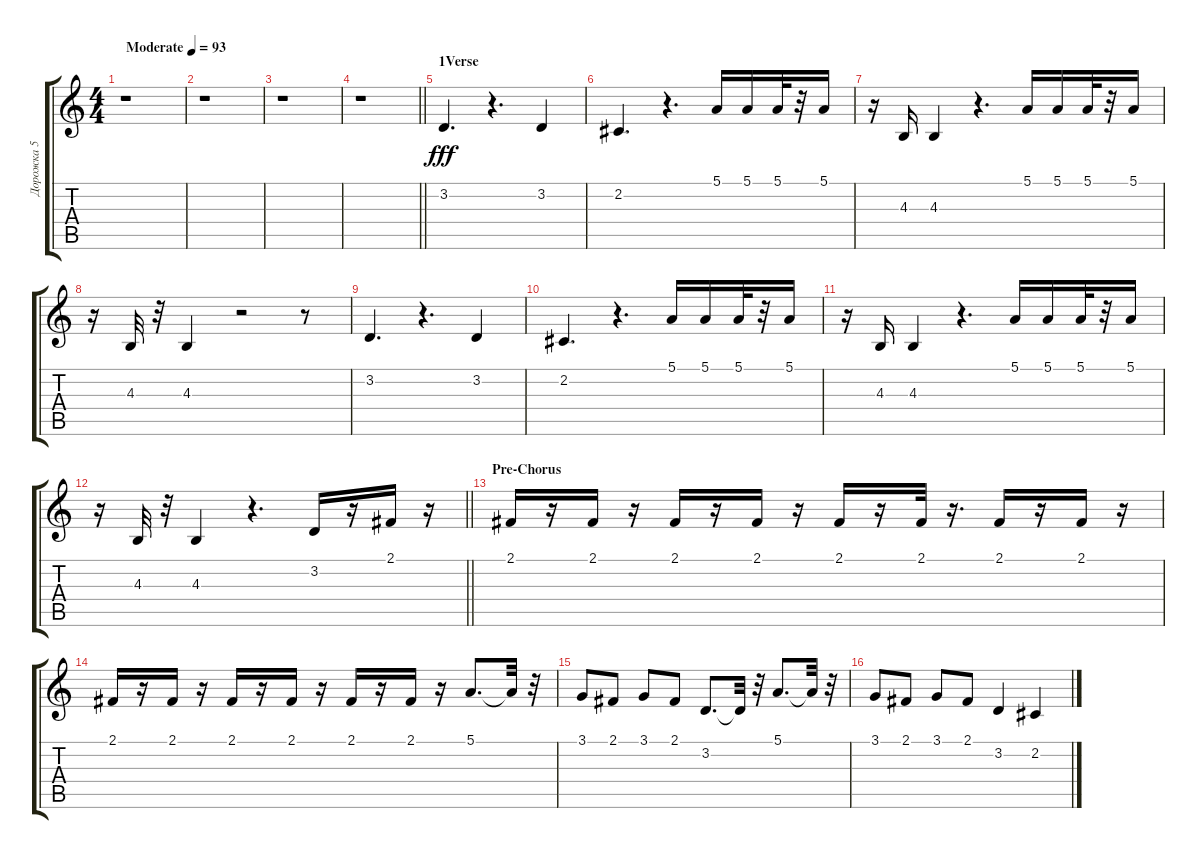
\track ("Дорожка 5" "Дорожка 5") {instrument clarinet}
\staff {score tabs}
\tuning (E4 B3 G3 D3 A2 E2) {hide}
\ts (4 4)
\tempo (93 "Moderate")
\clef g2
\ks c
r.1{dy fff instrument clarinet} |
r.1 |
r.1 |
\barLineRight lightlight
r.1 |
\section ("" "1Verse")
3.2.4{d} r.4{d} 3.2.4 |
2.2.4{d} r.4{d} 5.1.16 5.1.16 5.1.32 r.32 5.1.16 |
r.16 4.3.16 4.3.4 r.4{d} 5.1.16 5.1.16 5.1.32 r.32 5.1.16 |
r.16 4.3.32 r.32 4.3.4 r.2 r.8 |
3.2.4{d} r.4{d} 3.2.4 |
2.2.4{d} r.4{d} 5.1.16 5.1.16 5.1.32 r.32 5.1.16 |
r.16 4.3.16 4.3.4 r.4{d} 5.1.16 5.1.16 5.1.32 r.32 5.1.16 |
\barLineRight lightlight
r.16 4.3.32 r.32 4.3.4 r.4{d} 3.2.16 r.16 2.1.16 r.16 |
\section ("" "Pre-Chorus")
2.1.16 r.16 2.1.16 r.16 2.1.16 r.16 2.1.16 r.16 2.1.16 r.16 2.1.32 r.16{d} 2.1.16 r.16 2.1.16 r.16 |
2.1.16 r.16 2.1.16 r.16 2.1.16 r.16 2.1.16 r.16 2.1.16 r.16 2.1.16 r.16 5.1.8{d} 5.1{t}.32 r.32 |
3.1.8 2.1.8 3.1.8 2.1.8 3.2.8{d} 3.2{t}.32 r.32 5.1.8{d} 5.1{t}.32 r.32 |
3.1.8 2.1.8 3.1.8 2.1.8 3.2.4 2.2.4
